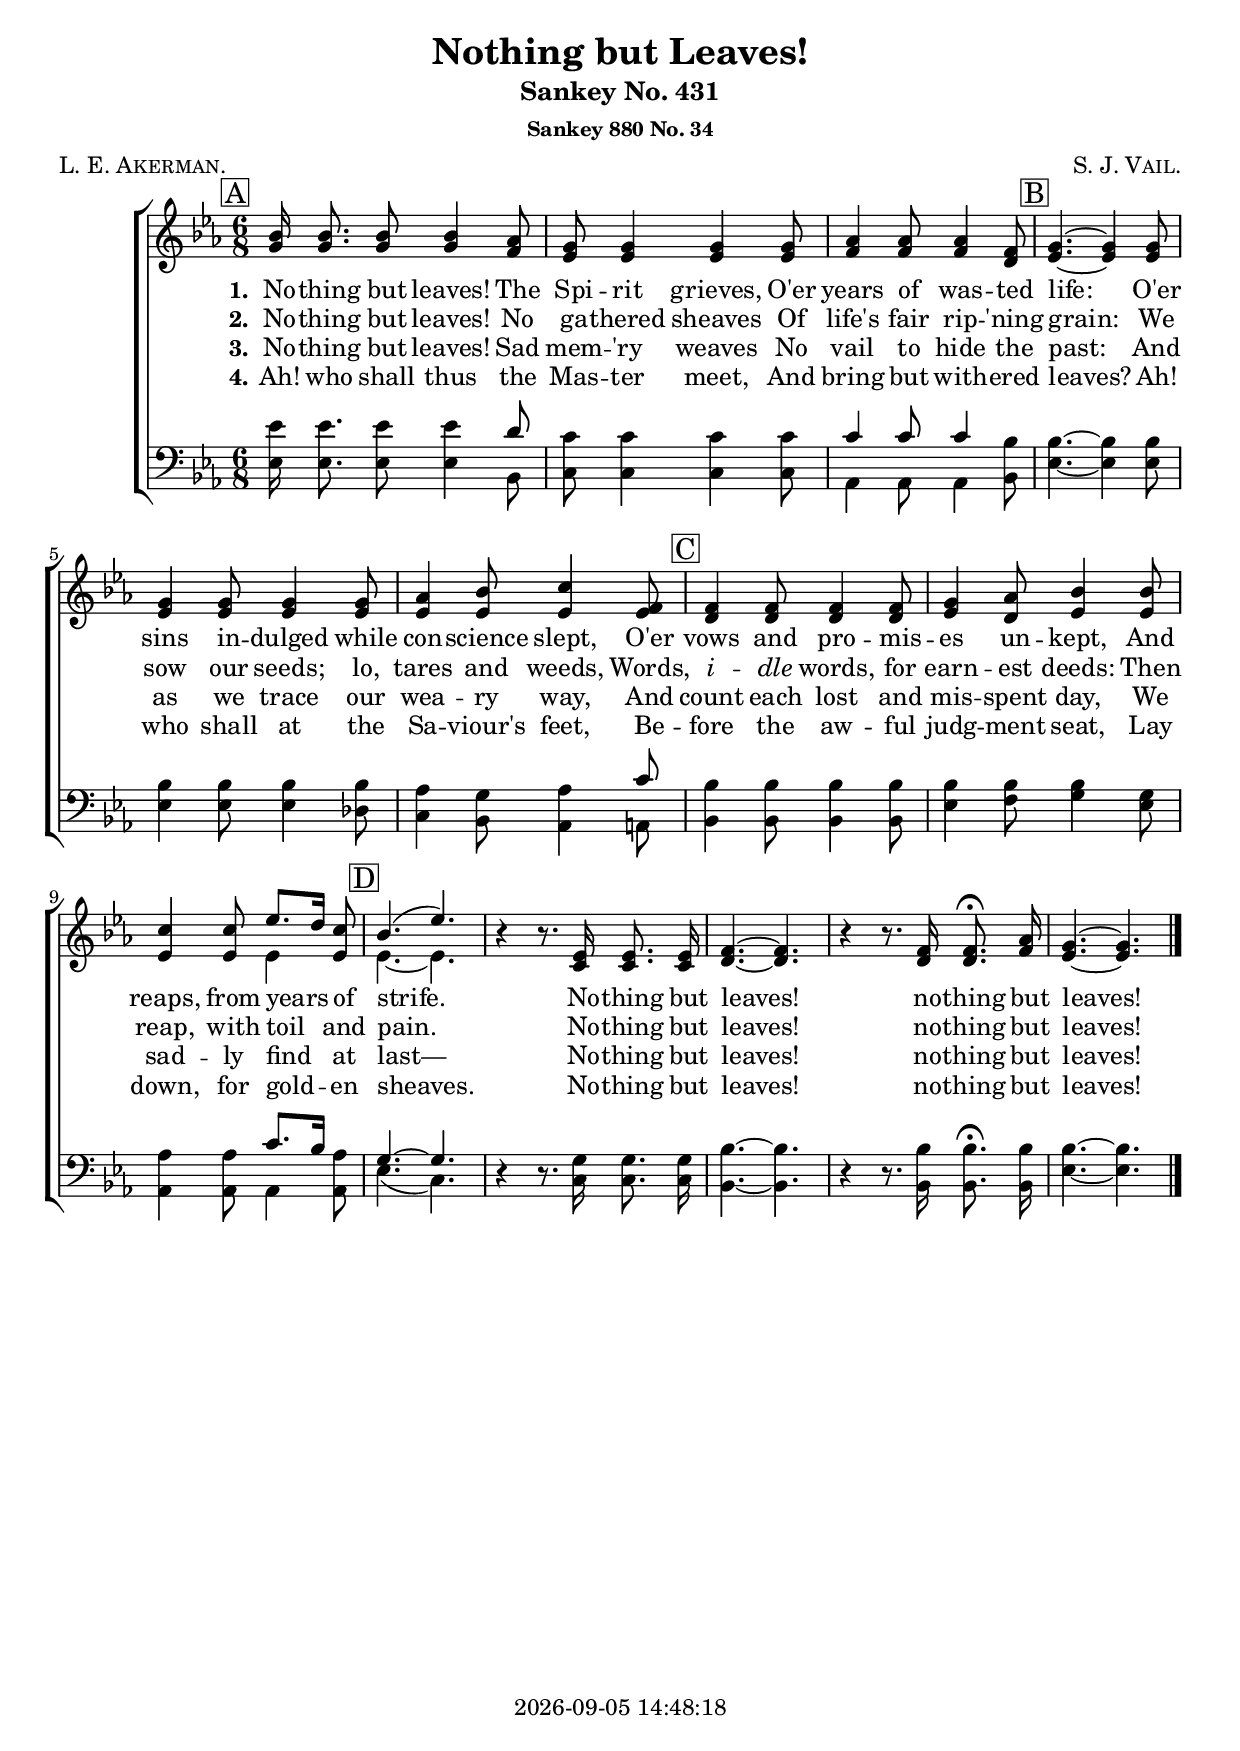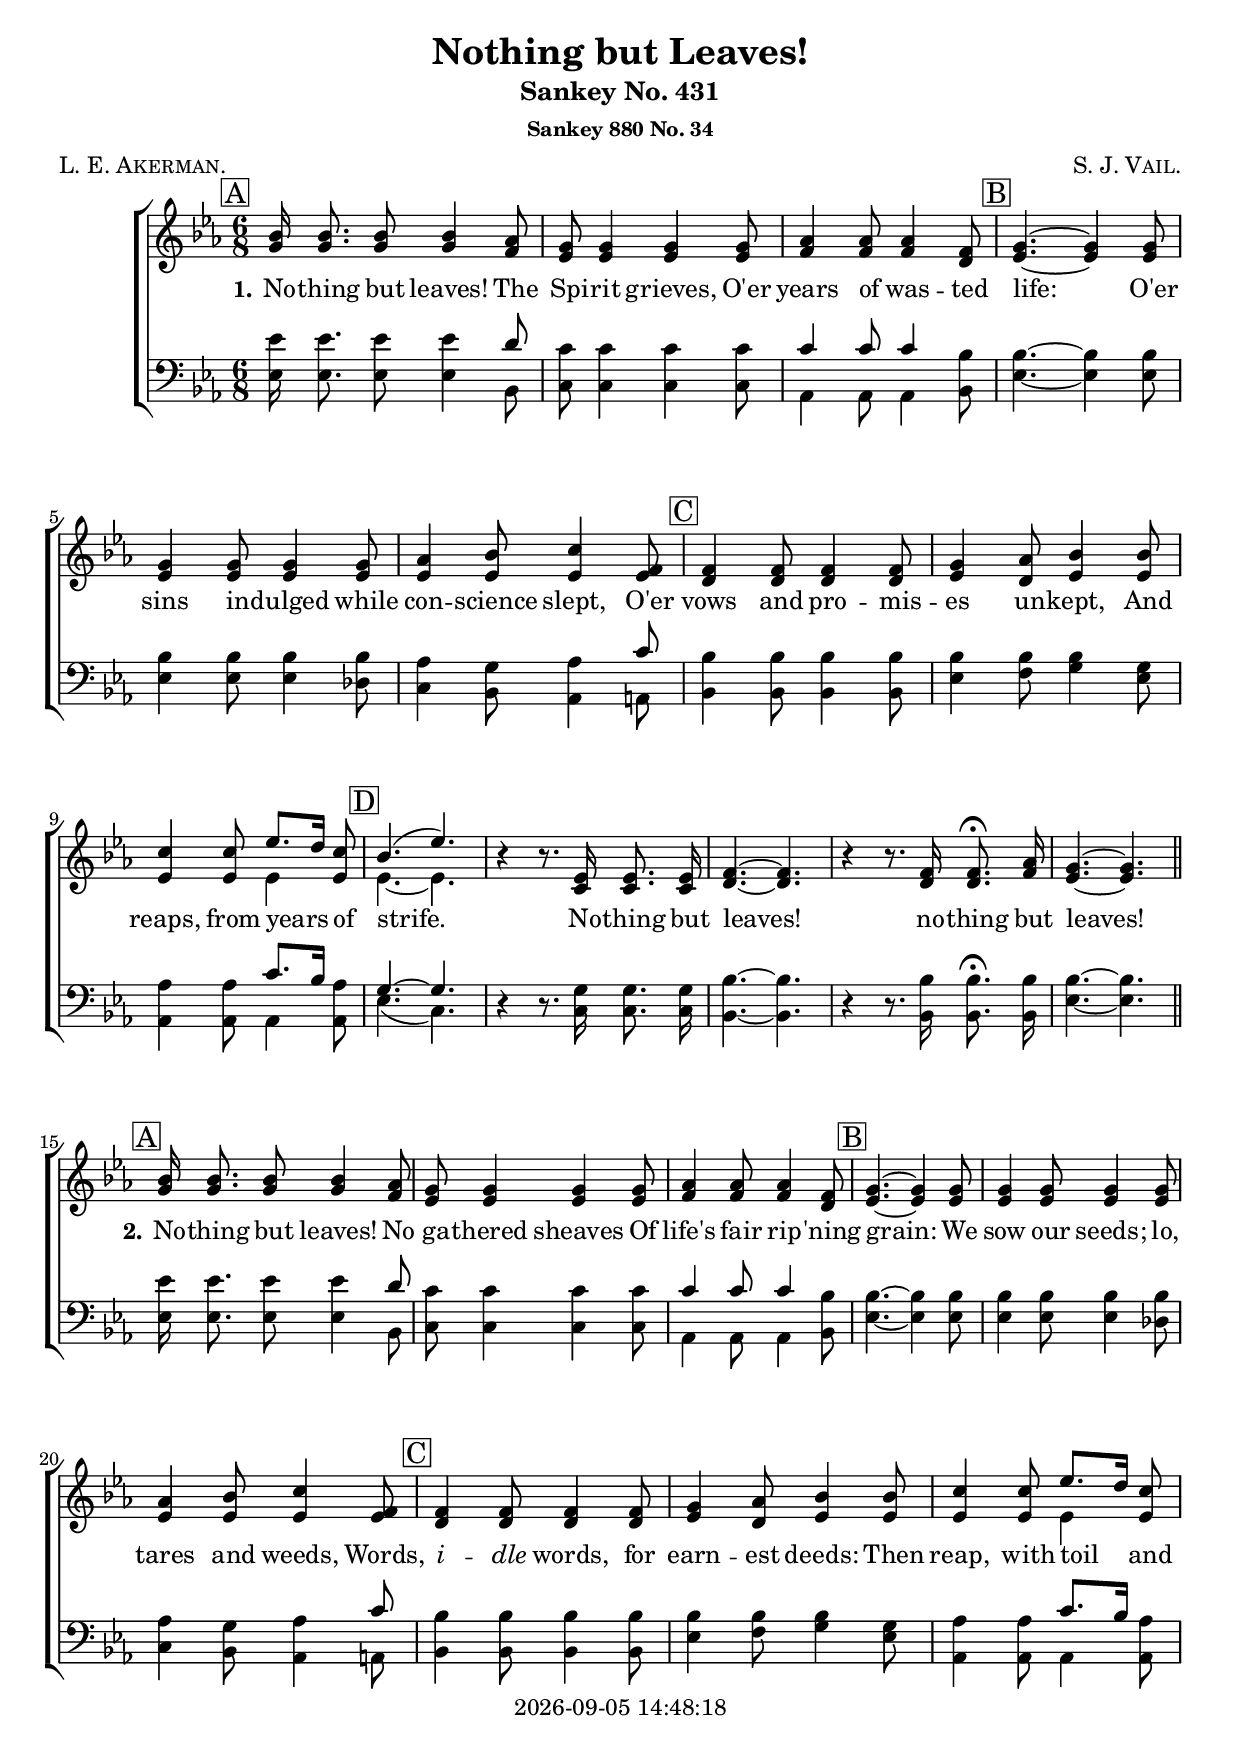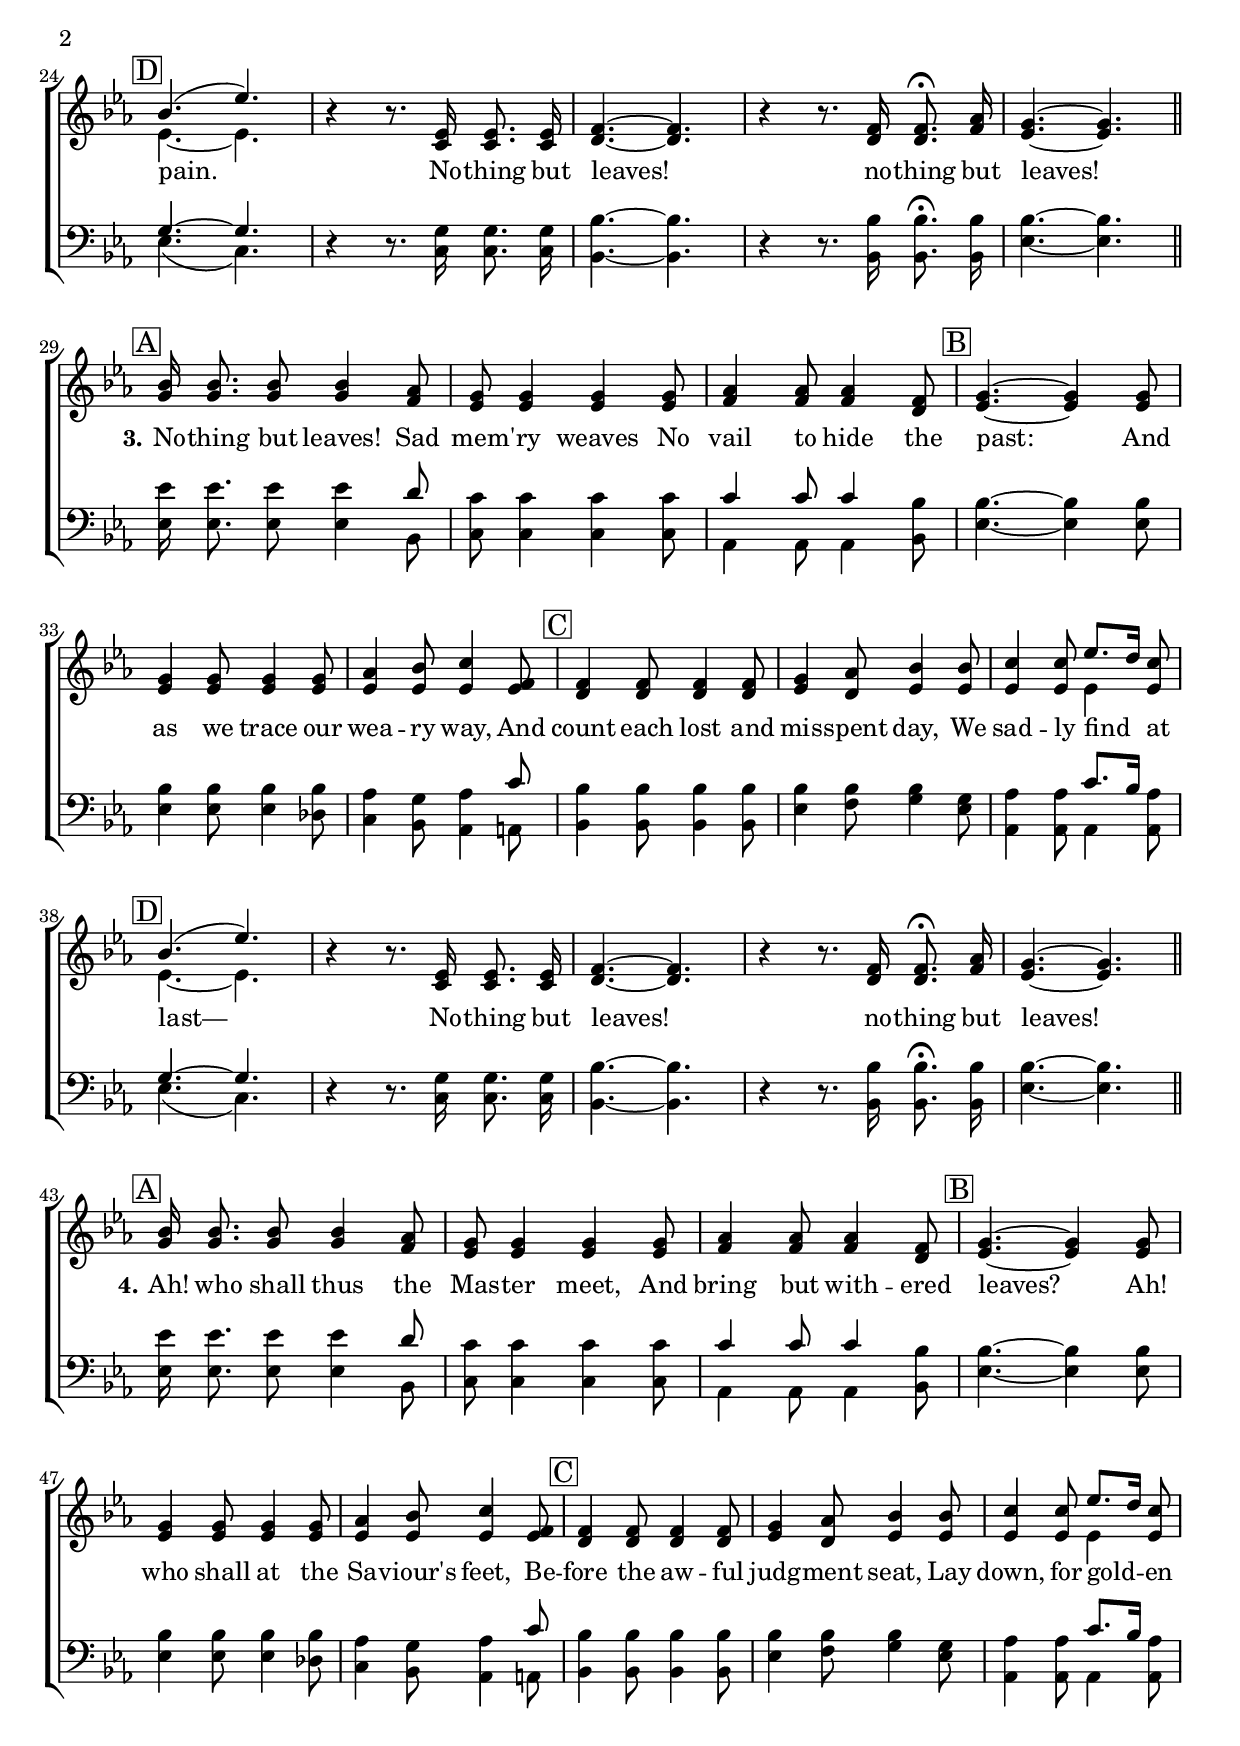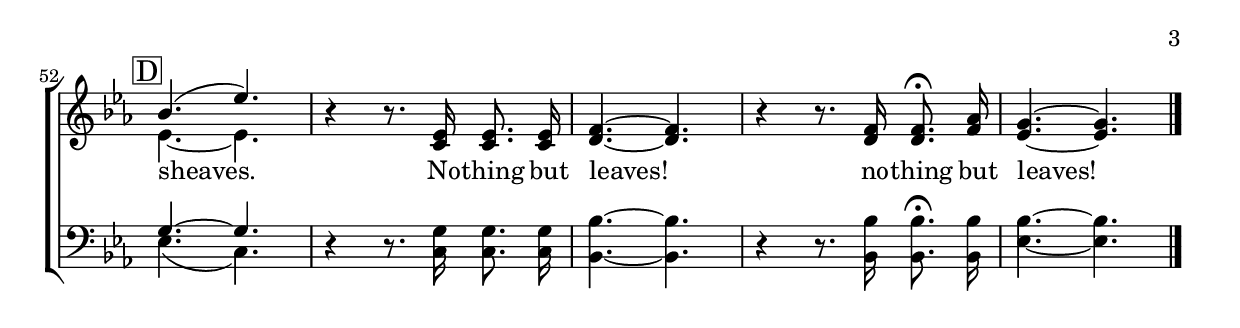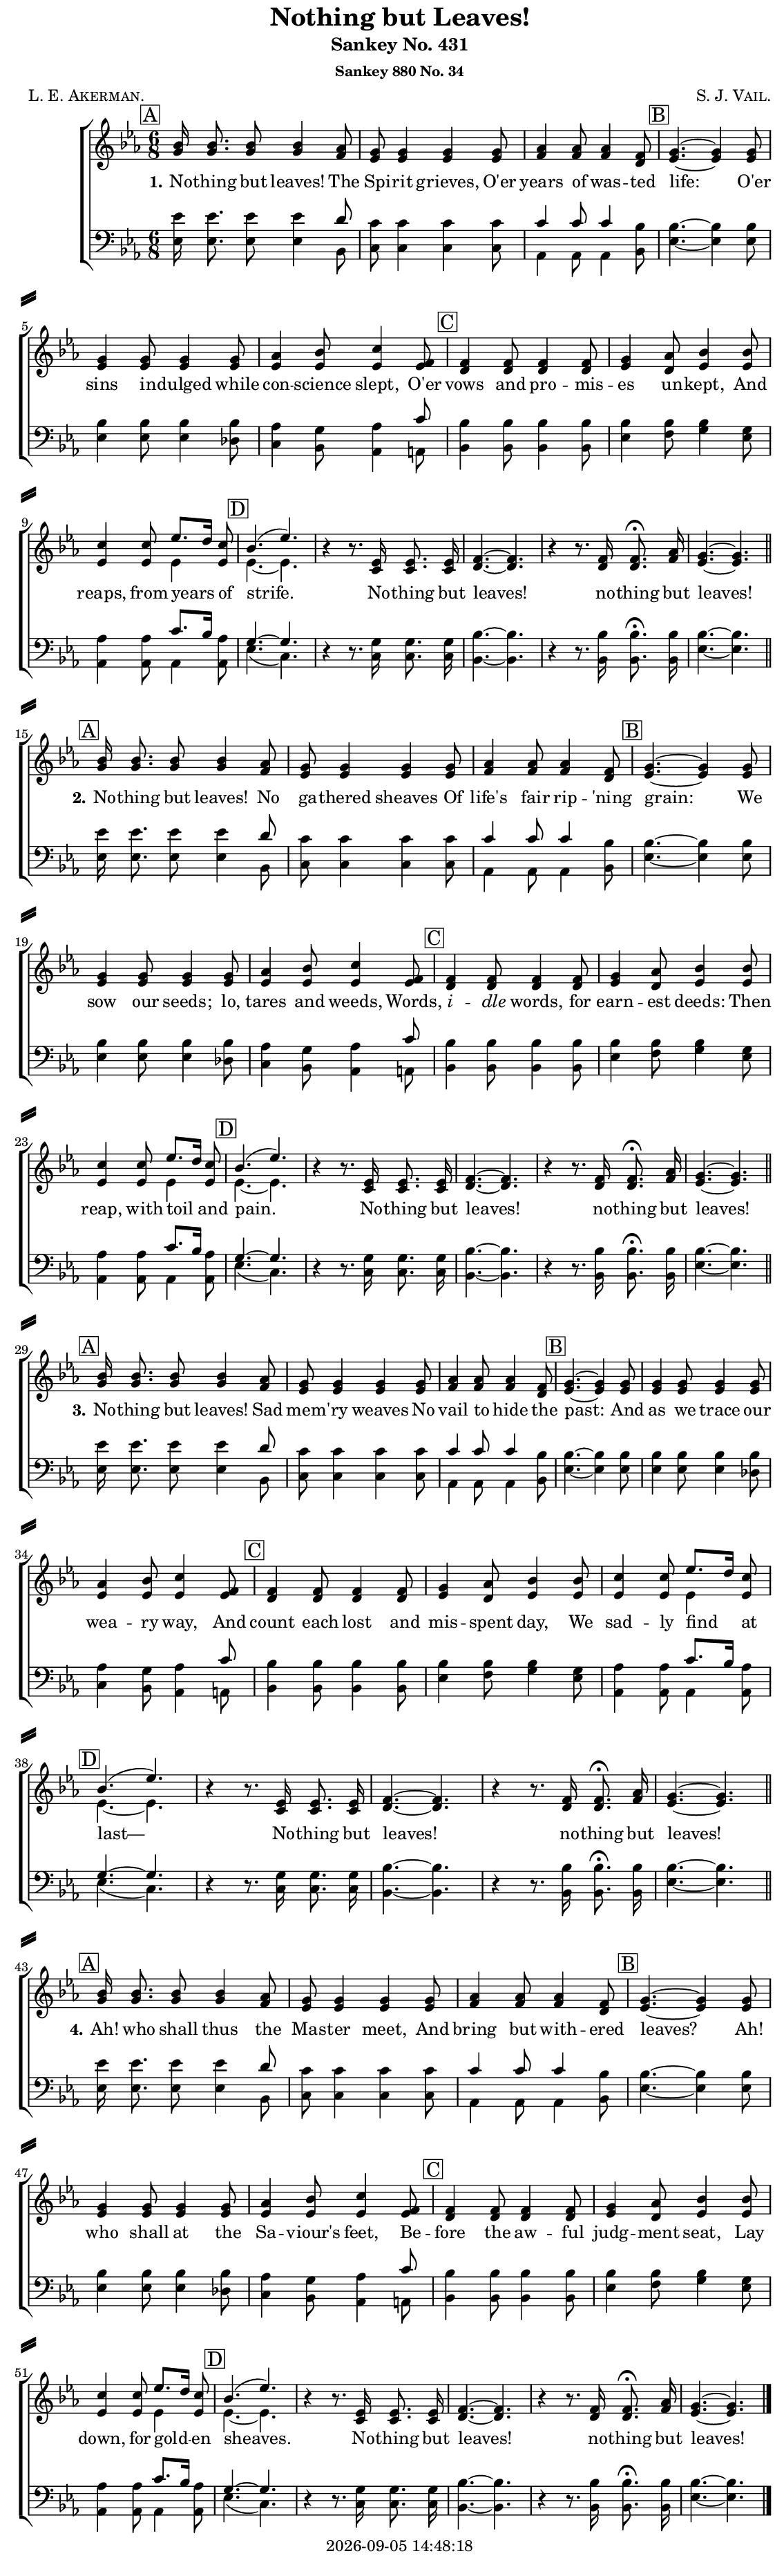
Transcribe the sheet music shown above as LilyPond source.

\version "2.22.1"

\include "articulate.ly"

today = #(strftime "%Y-%m-%d %H:%M:%S" (localtime (current-time)))

\header {
% centered at top
%  dedication  = "dedication"
  title       = "Nothing but Leaves!"
  subtitle    = "Sankey No. 431"
  subsubtitle = "Sankey 880 No. 34"
%  instrument  = "instrument"
  
% arrangement of following lines:
%
%  poet    composer
%  meter   arranger
%  piece       opus

  composer    = \markup\smallCaps "S. J. Vail."
%  arranger    = "arranger"
%  opus        = "opus"

  poet        = \markup\smallCaps "L. E. Akerman."
%  meter       = \markup\smallCaps "meter"
%  piece       = \markup\smallCaps "piece"

% centered at bottom
% tagline     = "tagline" % default lilypond version
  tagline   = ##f
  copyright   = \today
}

% #(set-global-staff-size 16)

global = {
  \key ees \major
  \time 6/8
}

RehearsalTrack = {
% \set Score.currentBarNumber = #5
  \mark \markup { \box "A" } s2.*3
  \mark \markup { \box "B" } s2.*3
  \mark \markup { \box "C" } s2.*3
  \mark \markup { \box "D" } s2.*5
}

TempoTrack = {
  \set Score.tempoHideNote = ##t
  \tempo 4=120
}

nl = { \bar "||" \break }

soprano = \relative {
  \autoBeamOff
  bes'16 8. 8 4 aes8
  g8 4 4 8
  aes4 8 4 f8
  g4.~4 8 % B
  g4 8 4 8
  aes4 bes8 c4 f,8
  f4 8 4 8 % C
  g4 aes8 bes4 8
  c4 8 ees8.[d16] c8
  bes4.(ees) % D
  r4 r8. ees,16 8. 16
  f4.~4.
  r4 r8. f16 8.\fermata aes16
  g4.~4.
}

alto = \relative {
  \autoBeamOff
  g'16 8. 8 4 f8
  ees8 4 4 8
  f4 8 4 d8
  ees4.~4 8 % B
  ees4 8 4 8
  ees4 8 4 8
  d4 8 4 8 % C
  ees4 d8 ees4 8
  ees4 8 4 8
  ees4.~4. % D
  r4 r8. c16 8. 16
  d4.~4.
  r4 r8. d16 8.\fermata f16
  ees4.~4.
}

tenor = \relative {
  \autoBeamOff
  ees'16 8. 8 4 d8
  c8 4 4 8
  c4 8 4 bes8
  bes4.~4 8 % B
  bes4 8 4 8
  aes4 g8 aes4 c8
  bes4 8 4 8 % C
  bes4 8 4 g8
  aes4 8 c8.[bes16] aes8
  g4.~4. % D
  r4 r8. g16 8. 16
  bes4.~4.
  r4 r8. bes16 8.\fermata 16
  bes4.~4.
}

bass = \relative {
  \autoBeamOff
  ees16 8. 8 4 bes8
  c8 4 4 8
  aes4 8 4 bes8
  ees4.~4 8 % B
  ees4 8 4 des8
  c4 bes8 aes4 a8
  bes4 8 4 8 % C
  ees4 f8 g4 ees8
  aes,4 8 4 8
  ees'4.(c) % D
  r4 r8. c16 8. 16
  bes4.~4.
  r4 r8. bes16 8.\fermata 16
  ees4.~4.
}

nom  = {   \set ignoreMelismata = ##t }
yesm = { \unset ignoreMelismata       }

chorus = \lyricmode {
}

chorusMen = \lyricmode {
}

verses = 4

wordsOne = \lyricmode {
  \set stanza = "1."
  No -- thing but leaves!
  The Spi -- rit grieves,
  O'er years of was -- ted life:
  O'er sins in -- dulged while con -- science slept,
  O'er vows and pro -- mis -- es un -- kept,
  And reaps, from years of strife.
  No -- thing but leaves!
  no -- thing but leaves!
}
  
wordsTwo = \lyricmode {
  \set stanza = "2."
  No -- thing but leaves!
  No ga -- thered sheaves
  Of life's fair rip -- 'ning grain:
  We sow our seeds; lo, tares and weeds,
  Words, \markup\italic i -- \markup\italic dle words,
  for earn -- est deeds:
  Then reap, with toil and pain.
  No -- thing but leaves!
  no -- thing but leaves!
}
  
wordsThree = \lyricmode {
  \set stanza = "3."
  No -- thing but leaves!
  Sad mem -- 'ry weaves
  No vail to hide the past:
  And as we trace our wea -- ry way,
  And count each lost and mis -- spent day,
  We sad -- ly find at last—
  No -- thing but leaves!
  no -- thing but leaves!
}
  
wordsFour = \lyricmode {
  \set stanza = "4."
  Ah! who shall thus the Mas -- ter meet,
  And bring but with -- ered leaves?
  Ah! who shall at the Sa -- viour's feet,
  Be -- fore the aw -- ful judg -- ment seat,
  Lay down, for gold -- en sheaves.
  No -- thing but leaves!
  no -- thing but leaves!
}
  
wordsMidi = \lyricmode {
  \set stanza = "1."
  "No" "thing " "but " "leaves! "
  "\nThe " Spi "rit " "grieves, "
  "\nO'er " "years " "of " was "ted " "life: "
  "\nO'er " "sins " in "dulged " "while " con "science " "slept, "
  "\nO'er " "vows " "and " pro mis "es " un "kept, "
  "\nAnd " "reaps, " "from " "years " "of " "strife. "
  "\nNo" "thing " "but " "leaves! "
  "\nno" "thing " "but " "leaves!\n"

  \set stanza = "2."
  "\nNo" "thing " "but " "leaves! "
  "\nNo " ga "thered " "sheaves "
  "\nOf " "life's " "fair " rip "'ning " "grain: "
  "\nWe " "sow " "our " "seeds; " "lo, " "tares " "and " "weeds, "
  "\nWords, " "\markup\italic " i "\markup\italic " "dle " "words, "
  "\nfor " earn "est " "deeds: "
  "\nThen " "reap, " "with " "toil " "and " "pain. "
  "\nNo" "thing " "but " "leaves! "
  "\nno" "thing " "but " "leaves!\n"

  \set stanza = "3."
  "\nNo" "thing " "but " "leaves! "
  "\nSad " mem "'ry " "weaves "
  "\nNo " "vail " "to " "hide " "the " "past: "
  "\nAnd " "as " "we " "trace " "our " wea "ry " "way, "
  "\nAnd " "count " "each " "lost " "and " mis "spent " "day, "
  "\nWe " sad "ly " "find " "at " "last— "
  "\nNo" "thing " "but " "leaves! "
  "\nno" "thing " "but " "leaves!\n"

  \set stanza = "4."
  "\nAh! " "who " "shall " "thus " "the " Mas "ter " "meet, "
  "\nAnd " "bring " "but " with "ered " "leaves? "
  "\nAh! " "who " "shall " "at " "the " Sa "viour's " "feet, "
  "\nBe" "fore " "the " aw "ful " judg "ment " "seat, "
  "\nLay " "down, " "for " gold "en " "sheaves. "
  "\nNo" "thing " "but " "leaves! "
  "\nno" "thing " "but " "leaves! "
}

wordsMidiMen = \lyricmode {
}

\book {
  \bookOutputSuffix "midi"
  \score {
%    \articulate
        \new ChoirStaff <<
                                % Soprano staff
          \new Staff = soprano
          <<
            \new Voice { \repeat unfold \verses \TempoTrack     }
            \new Voice { \global \repeat unfold \verses \soprano \bar "|." }
            \addlyrics \wordsMidi
          >>
                                % Alto staff
          \new Staff = alto
          <<
            \new Voice { \global \repeat unfold \verses { \alto \nl } \bar "|." }
          >>
                                % Tenor staff
          \new Staff = tenor
          <<
            \clef "treble_8"
            \new Voice { \global \repeat unfold \verses \tenor }
            \addlyrics \wordsMidiMen
          >>
                                % Bass staff
          \new Staff = bass
          <<
            \clef "bass"
            \new Voice { \global \repeat unfold \verses \bass }
          >>
        >>
    \midi {}
  }
}

\book {
  \bookOutputSuffix "repeat"
  \score {
        \new ChoirStaff <<
                                  % Joint soprano/alto staff
          \new Staff = women \with { printPartCombineTexts = ##f }
          <<
            \new Voice \RehearsalTrack
            \new Voice \TempoTrack
            \new NullVoice = "aligner" \soprano
            \new Voice \partCombine { \global \soprano \bar "|." } { \global \alto }
            \new Lyrics \lyricsto "aligner" { \wordsOne \chorus }
            \new Lyrics \lyricsto "aligner"   \wordsTwo
            \new Lyrics \lyricsto "aligner"   \wordsThree
            \new Lyrics \lyricsto "aligner"   \wordsFour
          >>
                                  % Joint tenor/bass staff
          \new Staff = men \with { printPartCombineTexts = ##f }
          <<
            \clef "bass"
            \new Voice \partCombine { \global \tenor } { \global \bass }
            \new NullVoice = alignerT { \tenor }
          >>
          \new Lyrics \with {alignAboveContext = men} \lyricsto alignerT \chorusMen
        >>
    \layout {
      indent = 1.5\cm
      \pointAndClickOff
      \context {
        \Staff \RemoveAllEmptyStaves
      }
    }
  }
}

singlescore = {
        \new ChoirStaff <<
                                  % Joint soprano/alto staff
          \new Staff = women \with { printPartCombineTexts = ##f }
          <<
            \new Voice { \repeat unfold \verses \RehearsalTrack }
            \new Voice { \repeat unfold \verses \TempoTrack }
            \new NullVoice = "aligner" { \repeat unfold \verses \soprano }
            \new Voice \partCombine { \global \repeat unfold \verses \soprano \bar "|." }
                                    { \global \repeat unfold \verses { \alto \nl } \bar "|." }
            \new Lyrics \lyricsto "aligner" { \wordsOne   \chorus
                                              \wordsTwo   \chorus
                                              \wordsThree \chorus
                                              \wordsFour  \chorus
                                            }
          >>
                                  % Joint tenor/bass staff
          \new Staff = men \with { printPartCombineTexts = ##f }
          <<
            \clef "bass"
            \new Voice \partCombine { \global \repeat unfold \verses \tenor }
                                    { \global \repeat unfold \verses \bass }
            \new NullVoice = alignerT { \repeat unfold \verses \tenor }
          >>
          \new Lyrics \with {alignAboveContext = men} \lyricsto alignerT { \repeat unfold \verses \chorusMen }
        >>
}

\book {
  \bookOutputSuffix "single"
  \score {
    \singlescore
    \layout {
      indent = 1.5\cm
      \pointAndClickOff
      \context {
        \Staff \RemoveAllEmptyStaves
      }
    }
  }
}

\book {
  \bookOutputSuffix "singlepage"
  \paper {
    top-margin = 0
    left-margin = 7
    right-margin = 1
    paper-width = 190\mm
    page-breaking = #ly:one-page-breaking
    system-system-spacing.basic-distance = #15
    system-separator-markup = \slashSeparator
  }
  \score {
    \singlescore
    \layout {
      indent = 1.5\cm
      \pointAndClickOff
      \context {
        \Staff \RemoveAllEmptyStaves
      }
    }
  }
}
